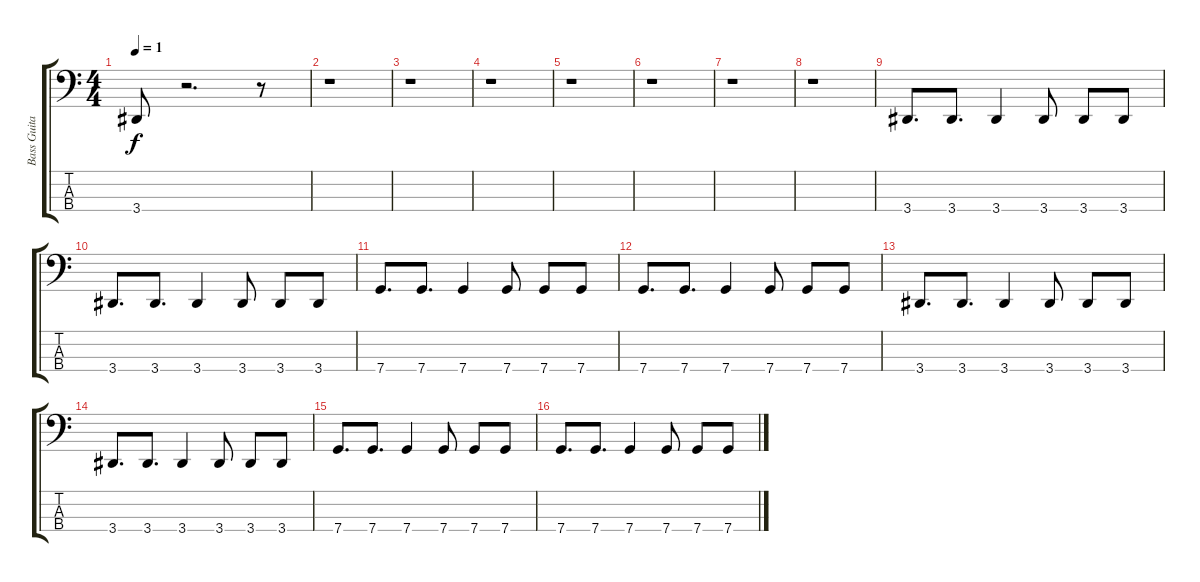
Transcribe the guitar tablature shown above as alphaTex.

\track ("Bass Guitar" "Bass Guita") {instrument electricbassfinger}
\staff {score tabs}
\tuning (F2 C2 G1 C1) {hide}
\ts (4 4)
\tempo 1
\clef f4
\ks c
3.4.8{dy f} r.2{d} r.8 |
r.1 |
r.1 |
r.1 |
r.1 |
r.1 |
r.1 |
r.1 |
3.4.8{d} 3.4.8{d} 3.4.4 3.4.8 3.4.8 3.4.8 |
3.4.8{d} 3.4.8{d} 3.4.4 3.4.8 3.4.8 3.4.8 |
7.4.8{d} 7.4.8{d} 7.4.4 7.4.8 7.4.8 7.4.8 |
7.4.8{d} 7.4.8{d} 7.4.4 7.4.8 7.4.8 7.4.8 |
3.4.8{d} 3.4.8{d} 3.4.4 3.4.8 3.4.8 3.4.8 |
3.4.8{d} 3.4.8{d} 3.4.4 3.4.8 3.4.8 3.4.8 |
7.4.8{d} 7.4.8{d} 7.4.4 7.4.8 7.4.8 7.4.8 |
7.4.8{d} 7.4.8{d} 7.4.4 7.4.8 7.4.8 7.4.8
